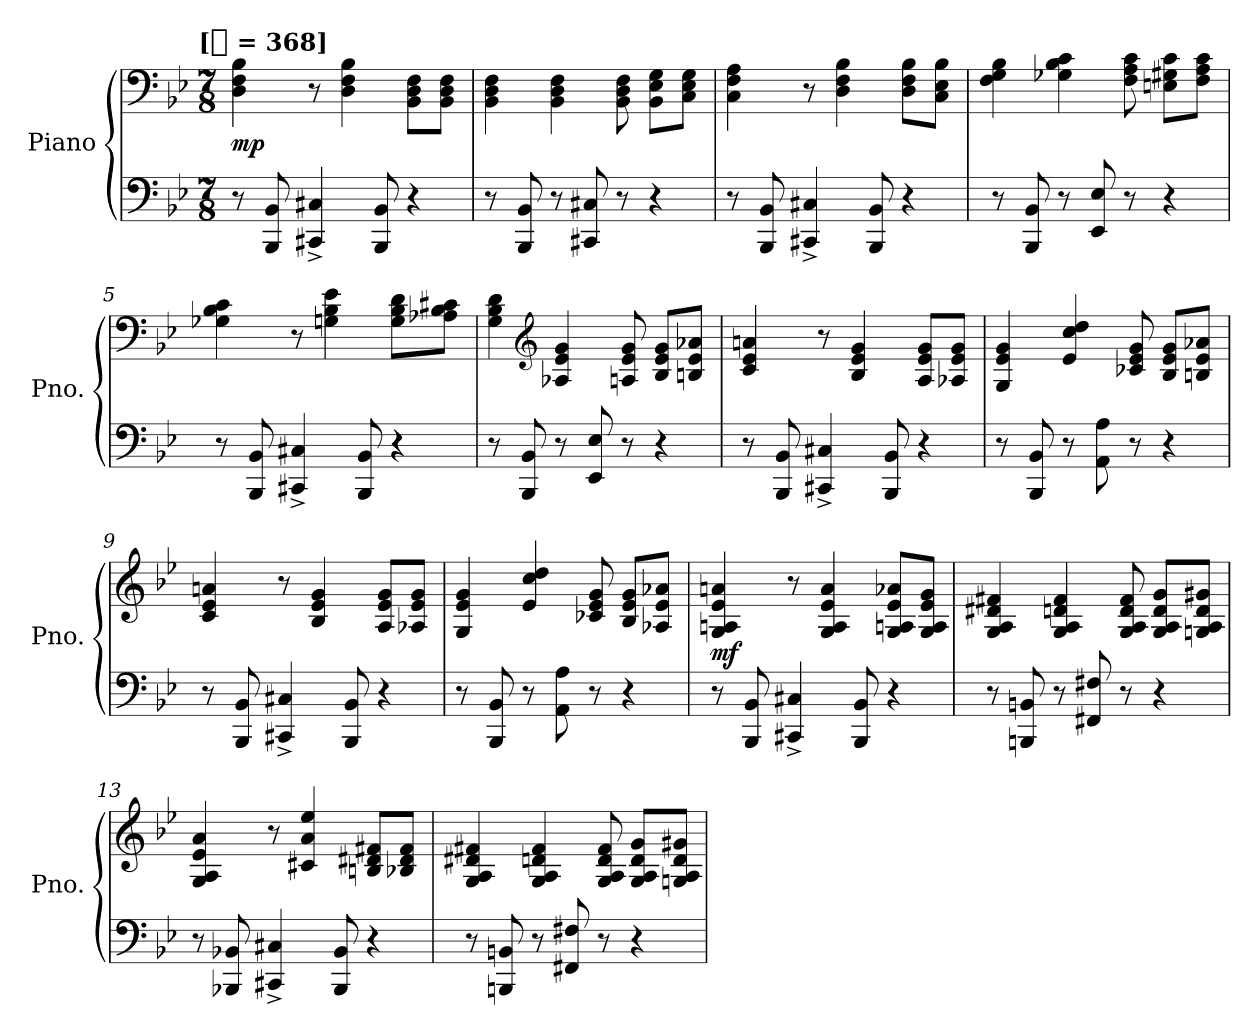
**kern	**kern	**dynam
*part1	*part1	*part1
*staff2	*staff1	*staff1/2
*I"Piano	*	*
*I'Pno.	*	*
*clefF4	*clefF4	*
*k[b-e-]	*k[b-e-]	*
*B-:	*B-:	*
!!LO:TX:omd:t=[[8th] = 368]
*M7/8	*M7/8	*
*MM184	*MM184	*
=1	=1	=1
8r	4D 4F 4B-	mp
8BBB- 8BB-	.	.
4CC#X^ 4C#X^	8r	.
.	4D 4F 4B-	.
8BBB- 8BB-	.	.
4r	8BB- 8D 8FL	.
.	8BB- 8D 8FJ	.
=2	=2	=2
8r	4BB- 4D 4F	.
8BBB- 8BB-	.	.
8r	4BB- 4D 4F	.
8CC#X 8C#X	.	.
8r	8BB- 8D 8F	.
4r	8BB- 8E- 8GL	.
.	8C 8E- 8GJ	.
=3	=3	=3
8r	4C 4F 4A	.
8BBB- 8BB-	.	.
4CC#X^ 4C#X^	8r	.
.	4D 4F 4B-	.
8BBB- 8BB-	.	.
4r	8D 8F 8B-L	.
.	8C 8E- 8B-J	.
=4	=4	=4
8r	4F 4G 4B-	.
8BBB- 8BB-	.	.
8r	4G-X 4B- 4c	.
8EE- 8E-	.	.
8r	8F 8A 8c	.
4r	8En 8G#X 8cL	.
.	8F 8A 8cJ	.
=5	=5	=5
8r	4G-X 4B- 4c	.
8BBB- 8BB-	.	.
4CC#X^ 4C#X^	8r	.
.	4Gn 4B- 4e-	.
8BBB- 8BB-	.	.
4r	8G 8B- 8dL	.
.	8A-X 8B- 8c#XJ	.
=6	=6	=6
8r	4G 4B- 4d	.
8BBB- 8BB-	.	.
*	*clefG2	*
8r	4A-X 4e- 4g	.
8EE- 8E-	.	.
8r	8An 8e- 8g	.
4r	8B- 8e- 8gL	.
.	8Bn 8e- 8a-XJ	.
=7	=7	=7
8r	4c 4e- 4an	.
8BBB- 8BB-	.	.
4CC#X^ 4C#X^	8r	.
.	4B- 4e- 4g	.
8BBB- 8BB-	.	.
4r	8A 8e- 8gL	.
.	8A-X 8e- 8gJ	.
=8	=8	=8
8r	4G 4e- 4g	.
8BBB- 8BB-	.	.
8r	4e- 4cc 4dd	.
8AA 8A	.	.
8r	8c-X 8e- 8g	.
4r	8B- 8e- 8gL	.
.	8Bn 8e- 8a-XJ	.
=9	=9	=9
8r	4c 4e- 4an	.
8BBB- 8BB-	.	.
4CC#X^ 4C#X^	8r	.
.	4B- 4e- 4g	.
8BBB- 8BB-	.	.
4r	8A 8e- 8gL	.
.	8A-X 8e- 8gJ	.
=10	=10	=10
8r	4G 4e- 4g	.
8BBB- 8BB-	.	.
8r	4e- 4cc 4dd	.
8AA 8A	.	.
8r	8c-X 8e- 8g	.
4r	8B- 8e- 8gL	.
.	8A-X 8e- 8a-XJ	.
=11	=11	=11
8r	4G 4An 4e- 4an	mf
8BBB- 8BB-	.	.
4CC#X^ 4C#X^	8r	.
.	4G 4A 4e- 4a	.
8BBB- 8BB-	.	.
4r	8G 8Ani 8e- 8a-XL	.
.	8G 8A 8e- 8gJ	.
=12	=12	=12
8r	4G 4A 4d#X 4f#X	.
8BBBn 8BBn	.	.
8r	4G 4A 4dn 4f#	.
8FF#X 8F#X	.	.
8r	8G 8A 8d 8f#	.
4r	8G 8A 8d 8gL	.
.	8Gni 8A 8d 8g#XJ	.
=13	=13	=13
8r	4G 4A 4e- 4a	.
8BBB-X 8BB-X	.	.
4CC#X^ 4C#X^	8r	.
.	4c#X 4a 4ee-	.
8BBB- 8BB-	.	.
4r	8Bn 8d#X 8f#XL	.
.	8B-X 8d# 8f#J	.
=14	=14	=14
8r	4G 4A 4d#X 4f#X	.
8BBBn 8BBn	.	.
8r	4G 4A 4dn 4f#	.
8FF#X 8F#X	.	.
8r	8G 8A 8d 8f#	.
4r	8G 8A 8d 8gL	.
.	8Gni 8A 8d 8g#XJ	.
=	=	=
*-	*-	*-
